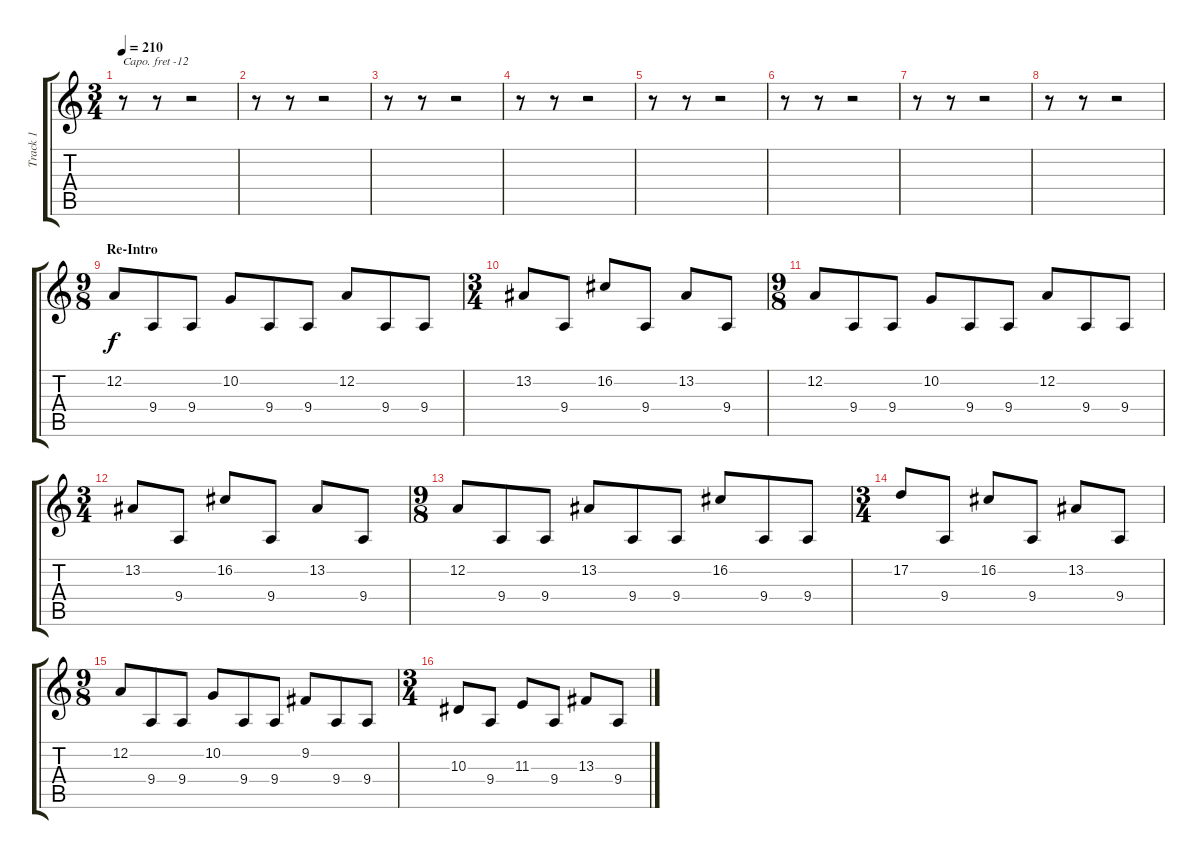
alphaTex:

\track ("Track 1" "Track 1") {instrument electricbasspick}
\staff {score tabs}
\capo -12
\tuning (D4 A3 F3 C3 G2 D2) {hide}
\ts (3 4)
\tempo 210
\clef g2
\ks c
r.8{dy f} r.8 r.2 |
r.8 r.8 r.2 |
r.8 r.8 r.2 |
r.8 r.8 r.2 |
r.8 r.8 r.2 |
r.8 r.8 r.2 |
r.8 r.8 r.2 |
r.8 r.8 r.2 |
\ts (9 8)
\section ("" "Re-Intro")
12.2.8 9.4.8 9.4.8 10.2.8 9.4.8 9.4.8 12.2.8 9.4.8 9.4.8 |
\ts (3 4)
13.2.8 9.4.8 16.2.8 9.4.8 13.2.8 9.4.8 |
\ts (9 8)
12.2.8 9.4.8 9.4.8 10.2.8 9.4.8 9.4.8 12.2.8 9.4.8 9.4.8 |
\ts (3 4)
13.2.8 9.4.8 16.2.8 9.4.8 13.2.8 9.4.8 |
\ts (9 8)
12.2.8 9.4.8 9.4.8 13.2.8 9.4.8 9.4.8 16.2.8 9.4.8 9.4.8 |
\ts (3 4)
17.2.8 9.4.8 16.2.8 9.4.8 13.2.8 9.4.8 |
\ts (9 8)
12.2.8 9.4.8 9.4.8 10.2.8 9.4.8 9.4.8 9.2.8 9.4.8 9.4.8 |
\ts (3 4)
10.3.8 9.4.8 11.3.8 9.4.8 13.3.8 9.4.8
